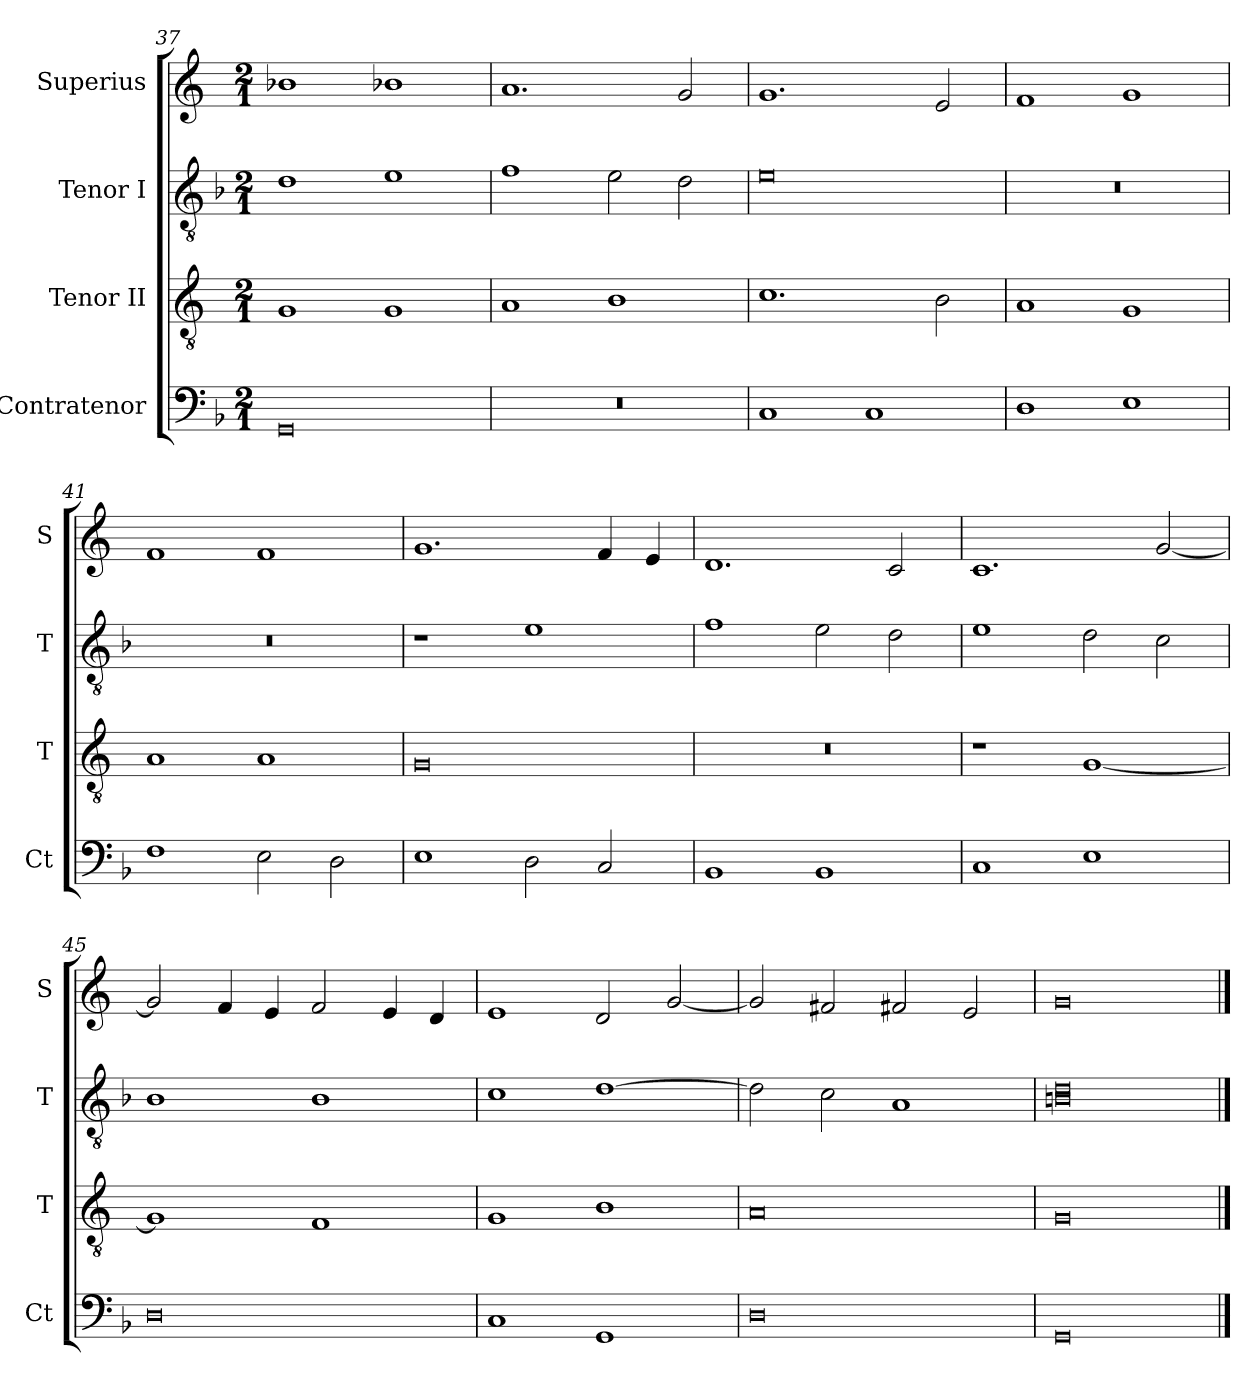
**kern	**kern	**kern	**kern
*part4	*part3	*part2	*part1
*staff4	*staff3	*staff2	*staff1
*I"Contratenor	*I"Tenor II	*I"Tenor I	*I"Superius
*I'Ct	*I'T	*I'T	*I'S
*clefF4	*clefGv2	*clefGv2	*clefG2
*k[b-]	*k[]	*k[b-]	*k[]
*M2/1	*M2/1	*M2/1	*M2/1
=37	=37	=37	=37
0GG	1G	1d	1b-X
.	1G	1e	1b-X
=38	=38	=38	=38
0r	1A	1f	1.a
.	1B	2e	.
.	.	2d	2g
=39	=39	=39	=39
1C	1.c	0e	1.g
1C	.	.	.
.	2B	.	2e
=40	=40	=40	=40
1D	1A	0r	1f
1E	1G	.	1g
=41	=41	=41	=41
1F	1A	0r	1f
2E	1A	.	1f
2D	.	.	.
=42	=42	=42	=42
1E	0G	1r	1.g
2D	.	1e	.
2C	.	.	4f
.	.	.	4e
=43	=43	=43	=43
1BB-	0r	1f	1.d
1BB-	.	2e	.
.	.	2d	2c
=44	=44	=44	=44
1C	1r	1e	1.c
1E	[1G	2d	.
.	.	2c	[2g
=45	=45	=45	=45
0D	1G]	1B-	2g]
.	.	.	4f
.	.	.	4e
.	1F	1B-	2f
.	.	.	4e
.	.	.	4d
=46	=46	=46	=46
1C	1G	1c	1e
1GG	1B	[1d	2d
.	.	.	[2g
=47	=47	=47	=47
0D	0A	2d]	2g]
.	.	2c	2f#X
.	.	1A	2f#X
.	.	.	2e
=48	=48	=48	=48
0GG	0G	0Bn 0d	0g
==	==	==	==
*-	*-	*-	*-
